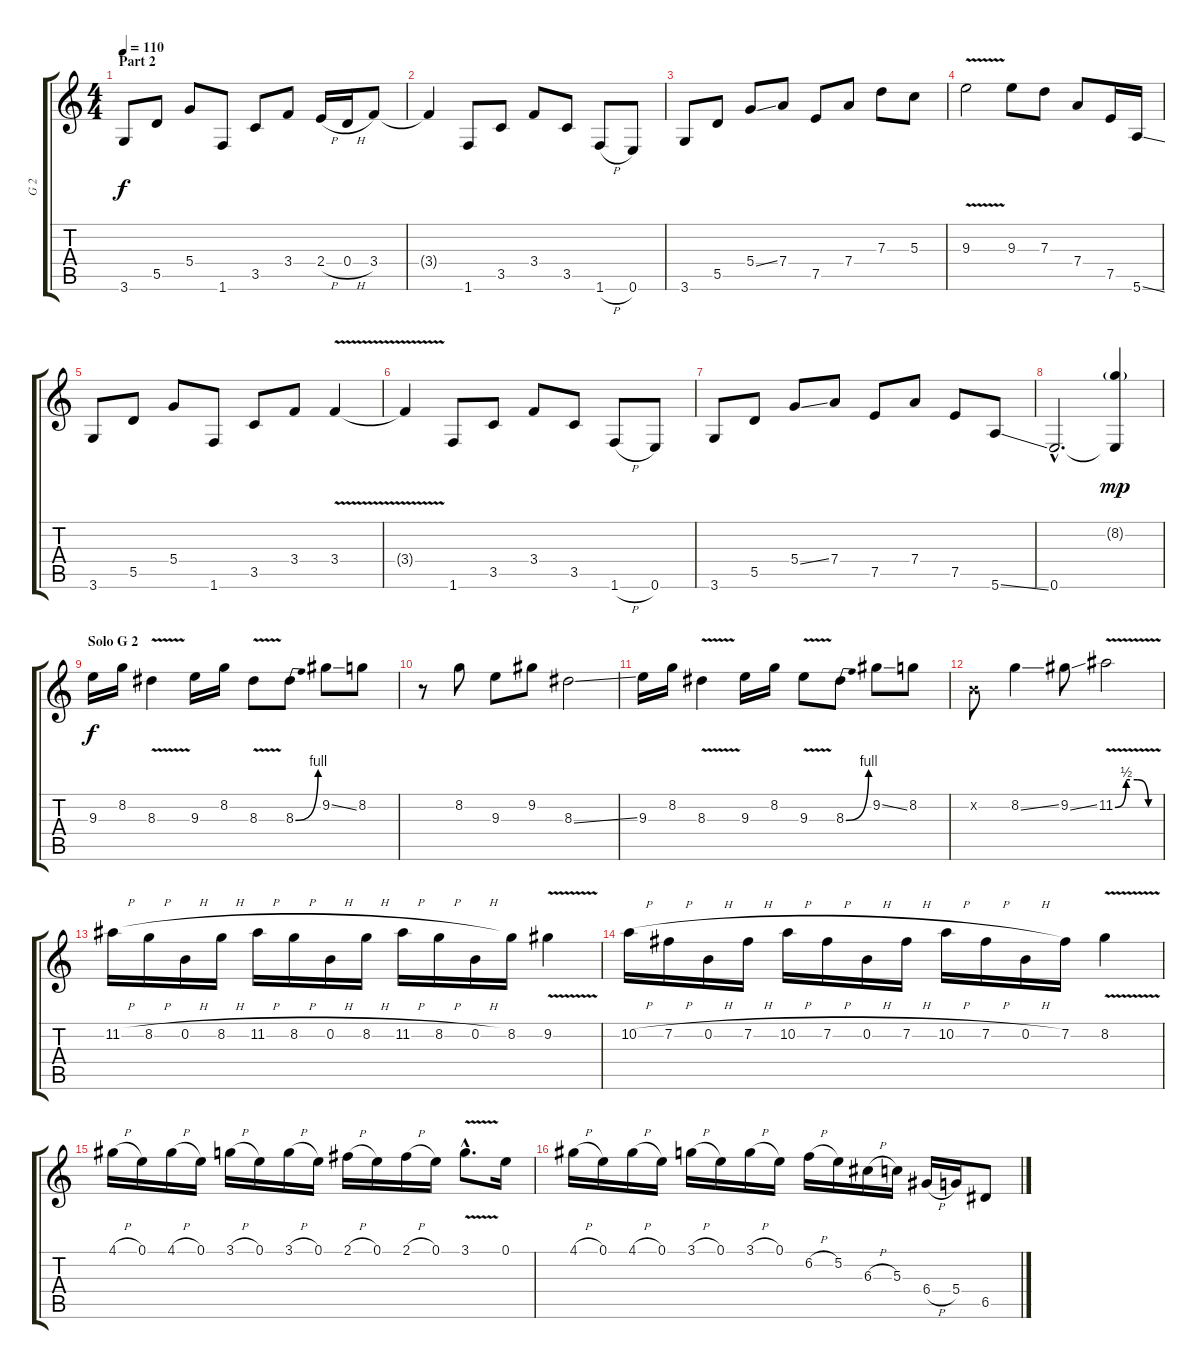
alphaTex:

\track ("G 2" "G 2") {instrument acousticguitarnylon}
\staff {score tabs}
\tuning (E4 B3 G3 D3 A2 E2) {hide}
\ts (4 4)
\section ("" "Part 2")
\tempo 110
\clef g2
\ks c
3.6.8{dy f} 5.5.8 5.4.8 1.6.8 3.5.8 3.4.8 2.4{h}.16 0.4{h}.16 3.4.8 |
3.4{t}.4 1.6.8 3.5.8 3.4.8 3.5.8 1.6{h}.8 0.6.8 |
3.6.8 5.5.8 5.4{ss}.8 7.4.8 7.5.8 7.4.8 7.3.8 5.3.8 |
9.3{v}.2 9.3.8 7.3.8 7.4.8 7.5.16 5.6{ss}.16 |
3.6.8 5.5.8 5.4.8 1.6.8 3.5.8 3.4.8 3.4{v}.4 |
3.4{t}.4 1.6.8 3.5.8 3.4.8 3.5.8 1.6{h}.8 0.6.8 |
3.6.8 5.5.8 5.4{ss}.8 7.4.8 7.5.8 7.4.8 7.5.8 5.6{ss}.8 |
0.6{hac}.2{d} (8.2{g} 0.6{t}).4{dy mp} |
\section ("" "Solo G 2")
9.3.16{dy f} 8.2.16 8.3{v}.4 9.3.16 8.2.16 8.3{v}.8 8.3{be (bend 0 0 60 4)}.8 9.2{ss}.8 8.2.8 |
r.8 8.2.8 9.3.8 9.2.8 8.3{ss}.2 |
9.3.16 8.2.16 8.3{v}.4 9.3.16 8.2.16 9.3{v}.8 8.3{be (bend 0 0 60 4)}.8 9.2{ss}.8 8.2.8 |
0.2{x}.8 8.2{ss}.4 9.2{ss}.8 11.2{be (custom 0 0 15 2 30 2 45 0 60 0) v}.2 |
11.2{h}.16 8.2{h}.16 0.2{h}.16 8.2{h}.16 11.2{h}.16 8.2{h}.16 0.2{h}.16 8.2{h}.16 11.2{h}.16 8.2{h}.16 0.2{h}.16 8.2.16 9.2{v}.4 |
10.2{h}.16 7.2{h}.16 0.2{h}.16 7.2{h}.16 10.2{h}.16 7.2{h}.16 0.2{h}.16 7.2{h}.16 10.2{h}.16 7.2{h}.16 0.2{h}.16 7.2.16 8.2{v}.4 |
4.1{h}.16 0.1.16 4.1{h}.16 0.1.16 3.1{h}.16 0.1.16 3.1{h}.16 0.1.16 2.1{h}.16 0.1.16 2.1{h}.16 0.1.16 3.1{v hac}.8{d} 0.1.16 |
4.1{h}.16 0.1.16 4.1{h}.16 0.1.16 3.1{h}.16 0.1.16 3.1{h}.16 0.1.16 6.2{h}.16 5.2.16 6.3{h}.16 5.3.16 6.4{h}.16 5.4.16 6.5.8
